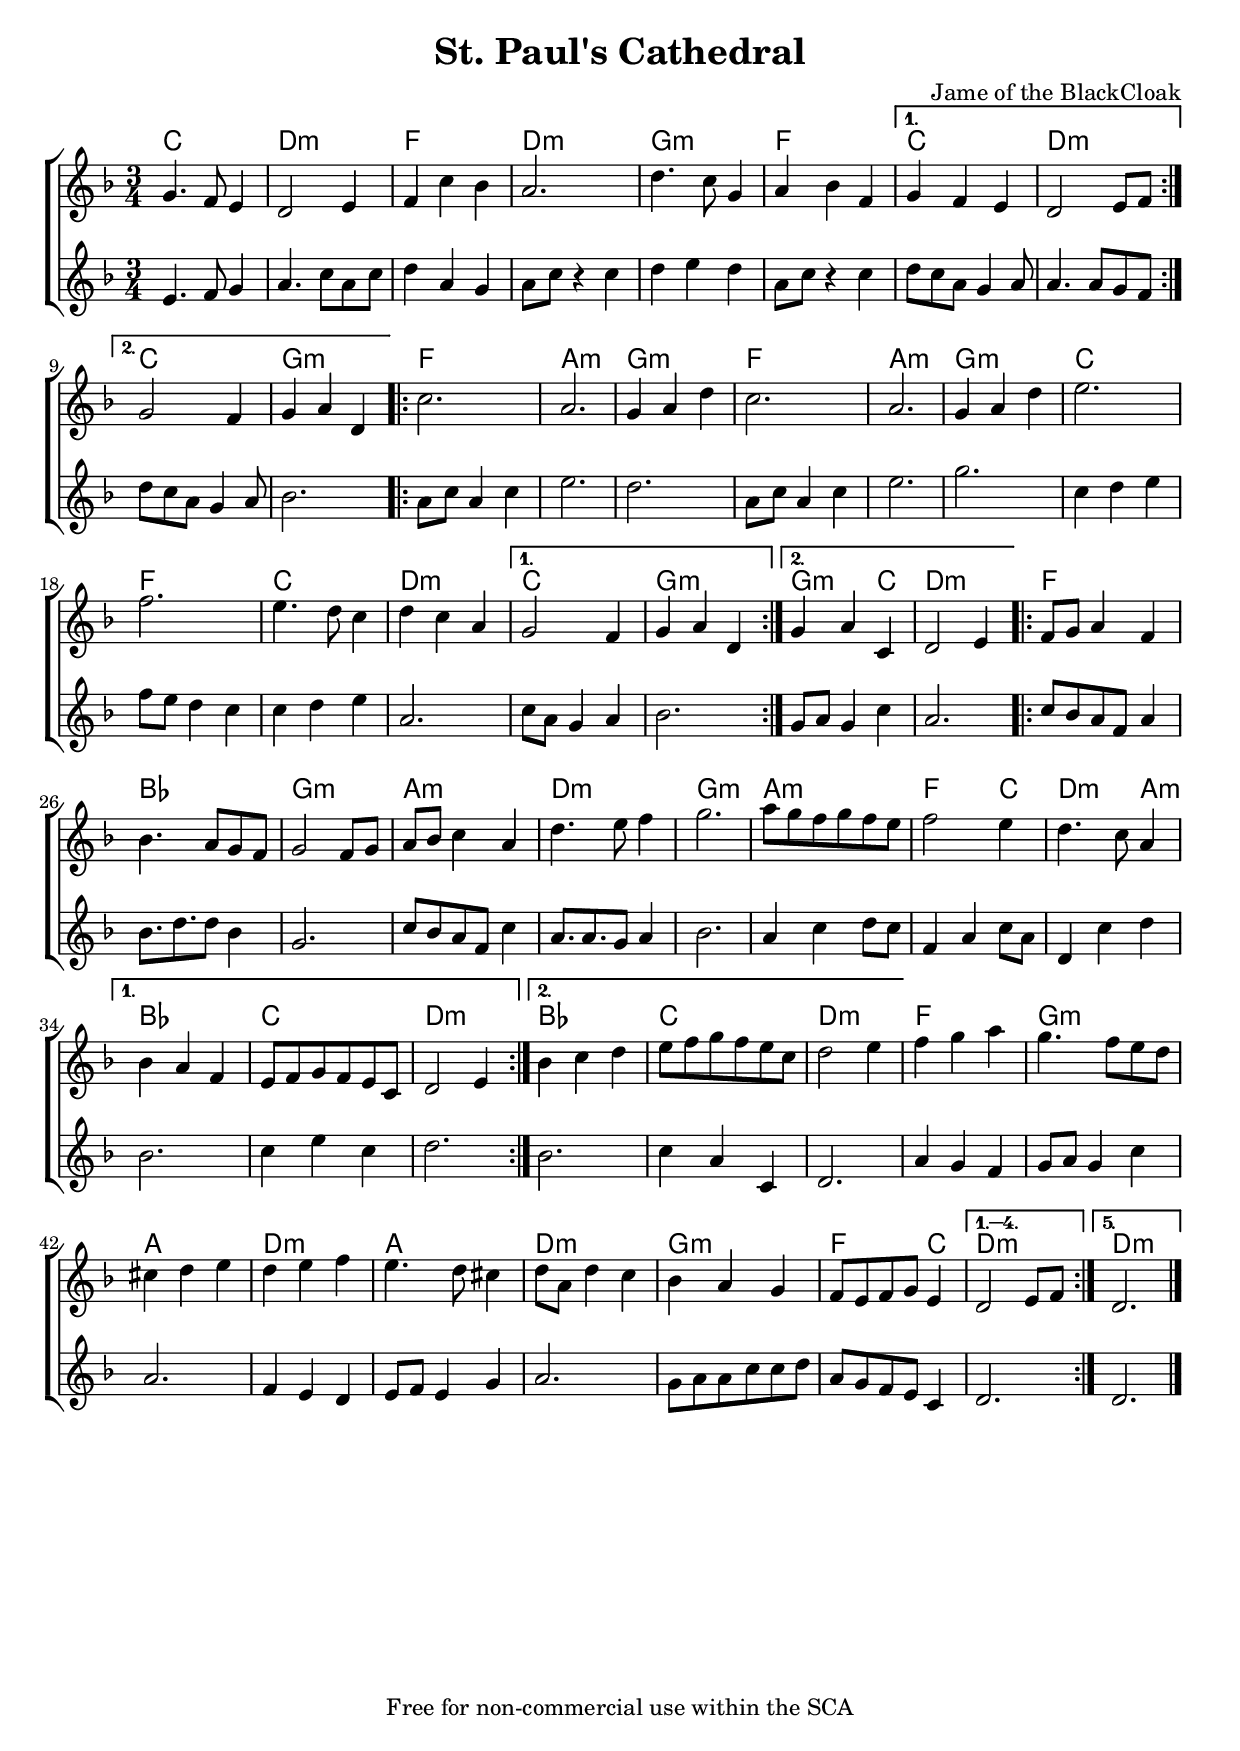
\version "2.12.0"

\header {
	title = "St. Paul's Cathedral"
	composer = "Jame of the BlackCloak"
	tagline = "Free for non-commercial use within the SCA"
}
\include "english.ly"


melody = \relative c'' {
  \set Staff.midiInstrument = #"oboe"
  
  \clef G
  
  \time 3/4
  

  \key d \minor
\repeat volta 1{  
\repeat volta 2{ 
g4. f8 e4 | d2 e4 | f4 c' bf | a2. | d4. c8 g4 | a4 bf f |
 } 
\alternative {
   {g4 f e | d2 e8 f } {g2 f4 | g4 a d, }
}

\repeat volta 2 {
   c'2. | a2. | g4 a d | c2. | a2. g4 a d | e2. | f2. | e4. d8 c4 | d4 c a
 }
\alternative {
   {g2 f4 | g4 a d,}{ g4 a c,4 | d2 e4}
} 
\repeat volta 2 {
   f8 g a4 f | bf4. a8 g8 f | g2 f8 g | a bf c4 a | d4. e8 f4 | g2. |
   a8 g f g f e | f2 e4 | d4. c8 a4 |
 } 
\alternative  {
{ bf4 a f | e8 f g f e c | d2 e4}{ bf'4 c d | e8 f g f e c | d2 e4}
}
f4 g a | g4. f8 e d | cs4 d e d e f | e4. d8 cs4 | d8 a d4 c | bf4 a g |
f8 e f g e4 | 
}
\alternative { {d2 e8 f8 d2.} { d2.} } \bar "|."
  
}


countermelody = \relative c' {
 #(set-accidental-style 'modern-cautionary)

  \set Staff.midiInstrument = #"recorder"


 \clef treble



 \key d\minor
 \time 3/4
\repeat volta 5{ 
    \repeat volta 2{
 e4. f8 g4 |  % 1
 a4. c8 a8 c8 |  % 2
 d4 a4 g4 |  % 3
 a8 c8 r4  c4 |  % 4
 d4 e4 d4 |  % 5
 a8 c8 r4  c4 |  % 6
% d''8 c''8 a'8 g'4 a'8 |  % 7
}
\alternative{ {
% *** |Ending|Endings:1 ***

d8 c8 a8 g4 a8 | a4. a8 g8 f8   % 8
}

% *** |Ending|Endings:2 ***

{ d'8 c8 a8 g4 a8 | bf2.  }}

\repeat volta 2 {
 a8 c8 a4 c4 |  % 10
 e2. |  % 11
 d2. |  % 12
 a8 c8 a4 c4 |  % 13
 e2. |  % 14
 g2. |  % 15
 c,4 d4 e4 |  % 16
 f8 e8 d4 c4 |  % 17
 c4 d4 e4 |  % 18
 a,2. |  % 19
 }
\alternative { {
% *** |Ending|Endings:1 ***

 c8 a8 g4 a4 |  % 20
 bf2.   % 21
} 

% *** |Ending|Endings:2 ***
{
 g8 a8 g4 c4 |  % 22
 a2.  % 23
}}

\repeat volta 2 {
 c8 bf8 a8 f8 a4 |  % 24
 bf8. d8. d8 bf4 |  % 25
 g2. |  % 26
 c8 bf8 a8 f8 c'4 |  % 27
 a8. a8. g8 a4 |  % 28
 bf2. |  % 29
 a4 c4 d8 c8 |  % 30
 f,4 a4 c8 a8 |  % 31
 d,4 c'4 d4 |  % 32
}

\alternative { {
% *** |Ending|Endings:1 ***

 bf2. |  % 33
 c4 e4 c4 |  % 34
 d2.   % 35

}{
% *** |Ending|Endings:2 ***

 bf2. |  % 36
 c4 a4 c,4 |  % 37
 d2. |  % 38
}}
 a'4 g4 f4 |  % 39
 g8 a8 g4 c4 |  % 40
 a2. |  % 41
 f4 e4 d4 |  % 42
 e8 f8 e4 g4 |  % 43
 a2. |  % 44
 g8 a8 a8 c8 c8 d8 |  % 45
 a8 g8 f8 e8 c4 |  % 46
}
\alternative { { d2. }{ d2.  } }
}



chordLine = \chordmode { 
\set ChordNames.midiInstrument = #"orchestral harp"
\repeat volta 5 {
\repeat volta 2 {c2. | d2.:m | f2. | d2.:m | g2.:m | f | }
\alternative { {c2. | d2.:m} {c2. | g,2.:m} }

\repeat volta 2 {f,2. | a,:m | g,:m | f, | a,:m | g,:m | c | f | c | d:m}
\alternative { {c2. | g,:m } {g,2:m c,4 | d2.:m} }

\repeat volta 2 {f2. | bf,2. | g,:m | a,:m | d:m | g,:m | a,:m | f2 c4 | d2:m a,4:m}
\alternative { {bf,2. | c2. | d2.:m} {bf,2. | c2. | d,2.:m} }

f,2. | g,:m | a, | d:m | a, | d:m | g:m | f2 c4 | 
}
\alternative { {d2.:m }{d2.:m }}
}

\score {
  
  \context ChoirStaff <<
    \context ChordNames = chordcontext << \chordLine >>

    \context Staff = cantusStaff << 
      \context Voice = cantus {
	\melody
      }
    >>

    \context Staff = altusStaff << 
      \context Voice = altus {
	\countermelody
      }
    >>

  >>

  \midi {
    \context {
      \Score
      tempoWholesPerMinute = #(ly:make-moment 95 4)
    }
  }


  \layout { 
    indent = 0\mm
  }
}
